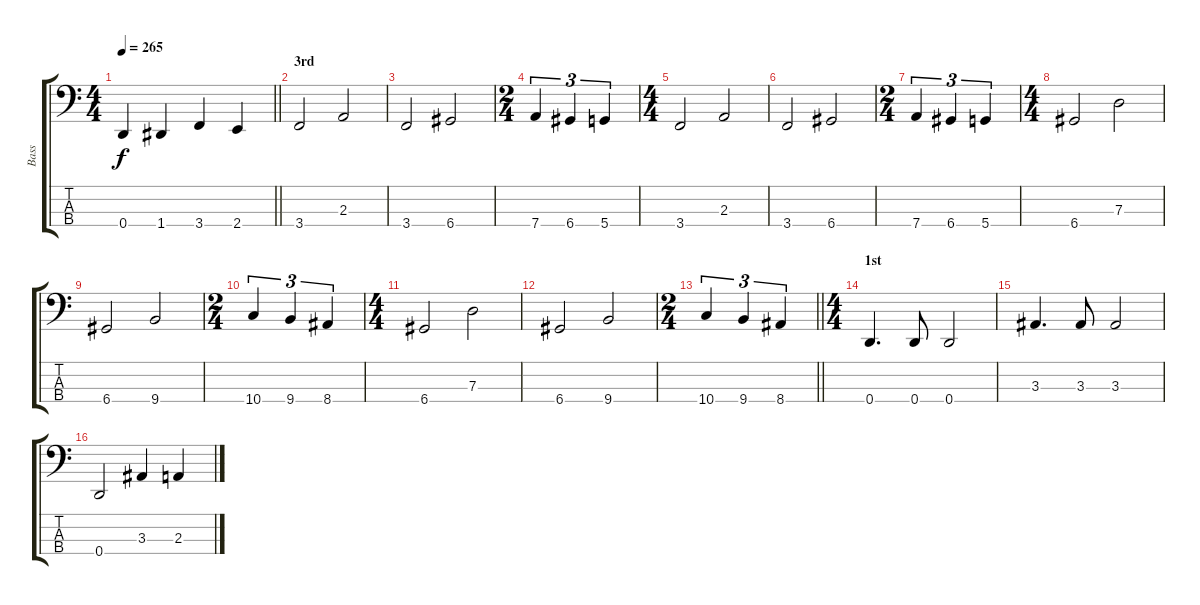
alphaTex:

\track ("Bass" "Bass") {instrument electricbassfinger}
\staff {score tabs}
\tuning (F2 C2 G1 D1) {hide}
\ts (4 4)
\tempo 265
\clef f4
\barLineRight lightlight
\ks c
0.4.4{dy f} 1.4.4 3.4.4 2.4.4 |
\section ("" "3rd")
3.4.2 2.3.2 |
3.4.2 6.4.2 |
\ts (2 4)
7.4.4{tu (3 2)} 6.4.4{tu (3 2)} 5.4.4{tu (3 2)} |
\ts (4 4)
3.4.2 2.3.2 |
3.4.2 6.4.2 |
\ts (2 4)
7.4.4{tu (3 2)} 6.4.4{tu (3 2)} 5.4.4{tu (3 2)} |
\ts (4 4)
6.4.2 7.3.2 |
6.4.2 9.4.2 |
\ts (2 4)
10.4.4{tu (3 2)} 9.4.4{tu (3 2)} 8.4.4{tu (3 2)} |
\ts (4 4)
6.4.2 7.3.2 |
6.4.2 9.4.2 |
\ts (2 4)
\barLineRight lightlight
10.4.4{tu (3 2)} 9.4.4{tu (3 2)} 8.4.4{tu (3 2)} |
\ts (4 4)
\section ("" "1st")
0.4.4{d} 0.4.8 0.4.2 |
3.3.4{d} 3.3.8 3.3.2 |
0.4.2 3.3.4 2.3.4
